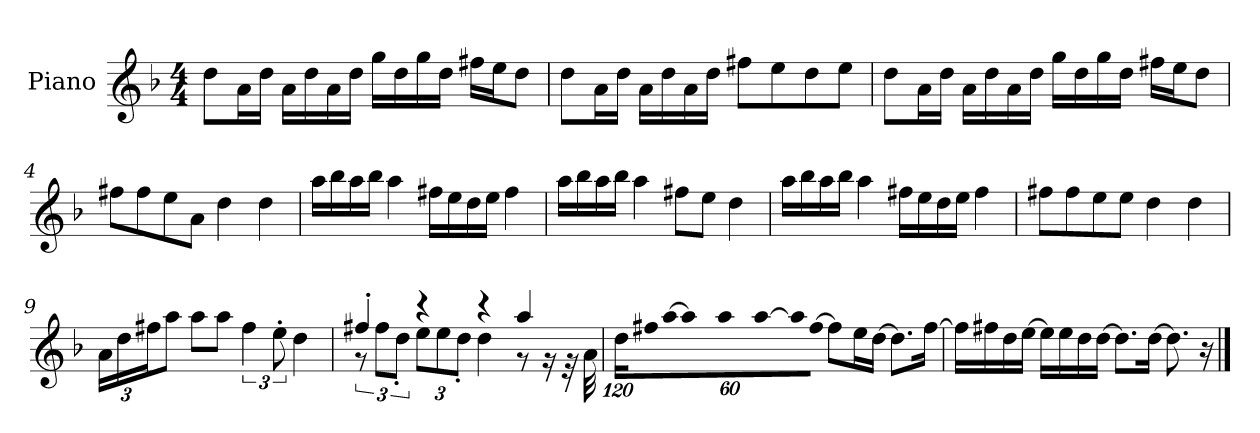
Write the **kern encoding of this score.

**kern
*part1
*staff1
*I"Piano
*I'P-no
*clefG2
*k[b-]
*M4/4
*MM90
=1
8dd\L
16a\L
16dd\JJ
16a\LL
16dd\
16a\
16dd\JJ
16gg\LL
16dd\
16gg\
16dd\JJ
16ff#X\LL
16ee\J
8dd\J
=2
8dd\L
16a\L
16dd\JJ
16a\LL
16dd\
16a\
16dd\JJ
8ff#X\L
8ee\
8dd\
8ee\J
=3
8dd\L
16a\L
16dd\JJ
16a\LL
16dd\
16a\
16dd\JJ
16gg\LL
16dd\
16gg\
16dd\JJ
16ff#X\LL
16ee\J
8dd\J
!!LO:LB:g=z
=4
8ff#X\L
8ff#\
8ee\
8a\J
4dd\
4dd\
=5
16aa\LL
16bb-\
16aa\
16bb-\JJ
4aa\
16ff#X\LL
16ee\
16dd\
16ee\JJ
4ff#\
=6
16aa\LL
16bb-\
16aa\
16bb-\JJ
4aa\
8ff#X\L
8ee\J
4dd\
=7
16aa\LL
16bb-\
16aa\
16bb-\JJ
4aa\
16ff#X\LL
16ee\
16dd\
16ee\JJ
4ff#\
!!LO:LB:g=z
=8
8ff#X\L
8ff#\
8ee\
8ee\J
4dd\
4dd\
=9
*Xbrackettup
24a\LL
24dd\
24ff#X\J
8aa\J
8aa\L
8aa\J
*brackettup
6ff#\
12ee'\
4dd\
=10
*^
4ff#X'/	12r
.	12ff#\L
.	12dd'\J
*	*Xbrackettup
4r	12ee\L
.	12ee\
.	12dd'\J
4r	4dd\
4aa/	8r
.	16r
.	32r
.	32a\
=11	=11
!LO:N:vis=16	!
*v	*v
1920%107dd\LL
!LO:N:vis=32
1920%53ff#X\L
!LO:N:vis=32
[1920%53aa\JJ
!LO:N:vis=8
640%71aa\]
!LO:N:vis=8
640%71aa\
!LO:N:vis=8
[640%71aa\
!LO:N:vis=32
1920%53aa\LL]
!LO:N:vis=32
[1920%53ff#\JJJ
8ff#\L]
16ee\L
[16dd\JJ
8.dd\L]
[16ff#\Jk
!!LO:LB:g=z
=12
16ff#\LL]
16ff#X\
16dd\
[16ee\JJ
16ee\LL]
16ee\
16dd\
[16dd\JJ
8.dd\L]
[16dd\Jk
8.dd\]
16r
==
*-
